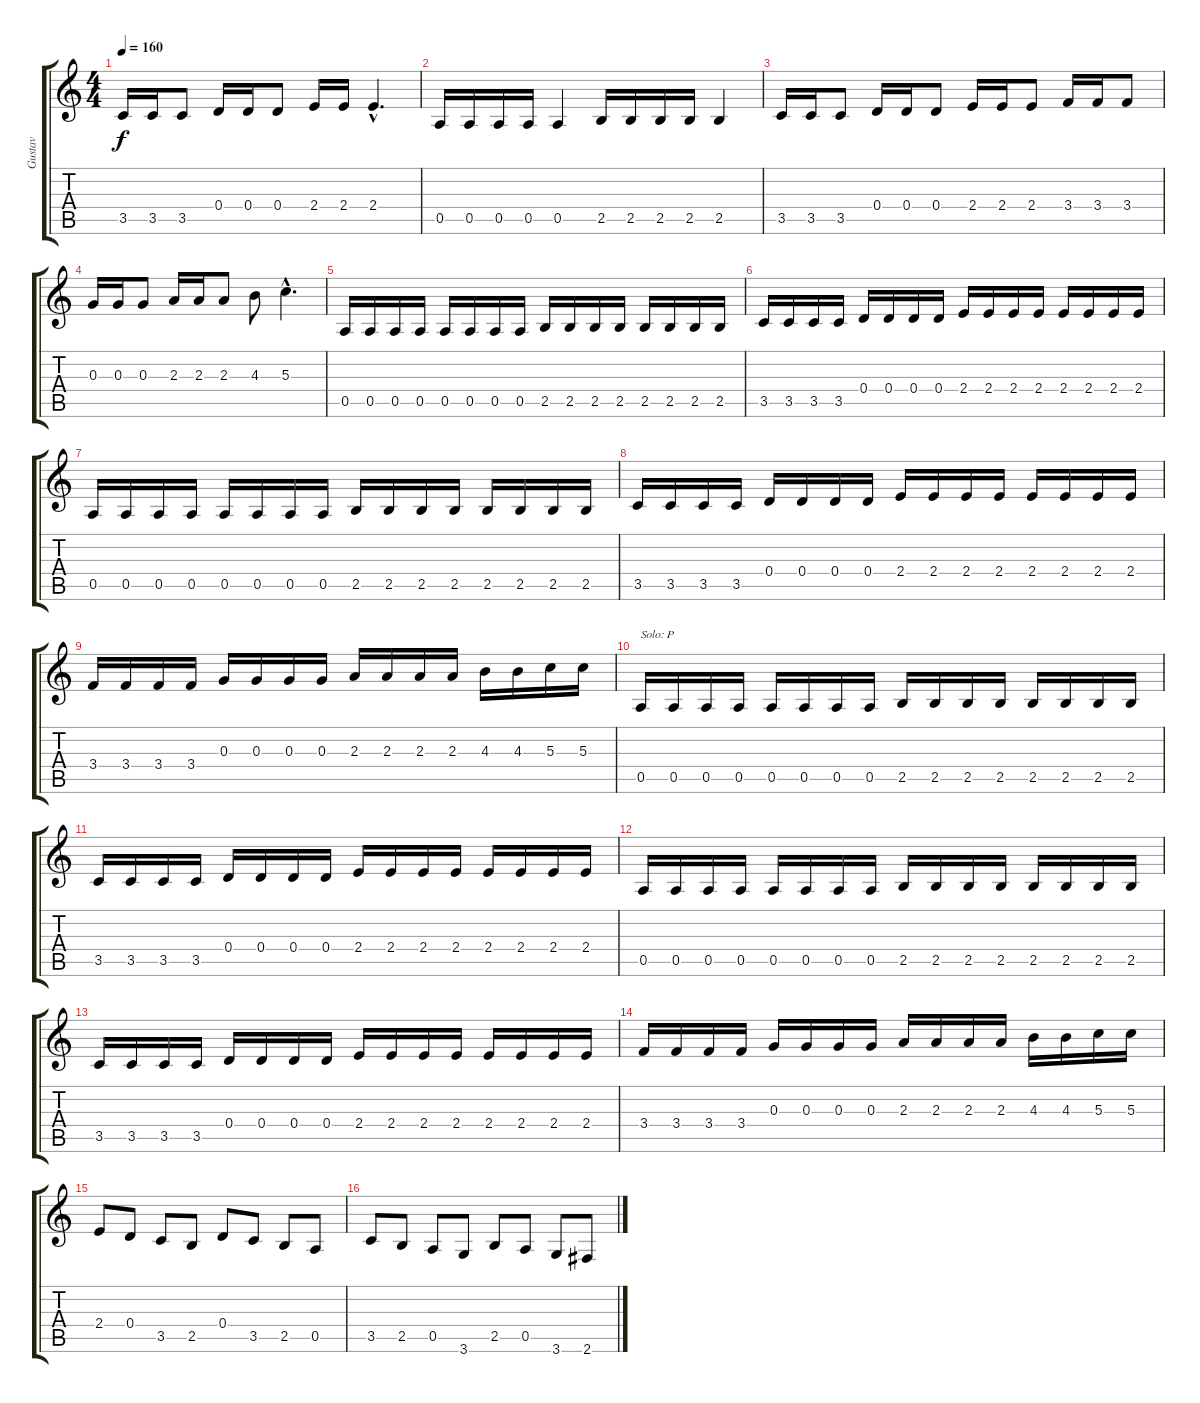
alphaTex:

\track ("Gustav" "Gustav") {instrument distortionguitar}
\staff {score tabs}
\tuning (E4 B3 G3 D3 A2 E2) {hide}
\ts (4 4)
\tempo 160
\clef g2
\ks c
3.5.16{dy f} 3.5.16 3.5.8 0.4.16 0.4.16 0.4.8 2.4.16 2.4.16 2.4{hac}.4{d} |
0.5.16 0.5.16 0.5.16 0.5.16 0.5.4 2.5.16 2.5.16 2.5.16 2.5.16 2.5.4 |
3.5.16 3.5.16 3.5.8 0.4.16 0.4.16 0.4.8 2.4.16 2.4.16 2.4.8 3.4.16 3.4.16 3.4.8 |
0.3.16 0.3.16 0.3.8 2.3.16 2.3.16 2.3.8 4.3.8 5.3{hac}.4{d} |
0.5.16 0.5.16 0.5.16 0.5.16 0.5.16 0.5.16 0.5.16 0.5.16 2.5.16 2.5.16 2.5.16 2.5.16 2.5.16 2.5.16 2.5.16 2.5.16 |
3.5.16 3.5.16 3.5.16 3.5.16 0.4.16 0.4.16 0.4.16 0.4.16 2.4.16 2.4.16 2.4.16 2.4.16 2.4.16 2.4.16 2.4.16 2.4.16 |
0.5.16 0.5.16 0.5.16 0.5.16 0.5.16 0.5.16 0.5.16 0.5.16 2.5.16 2.5.16 2.5.16 2.5.16 2.5.16 2.5.16 2.5.16 2.5.16 |
3.5.16 3.5.16 3.5.16 3.5.16 0.4.16 0.4.16 0.4.16 0.4.16 2.4.16 2.4.16 2.4.16 2.4.16 2.4.16 2.4.16 2.4.16 2.4.16 |
3.4.16 3.4.16 3.4.16 3.4.16 0.3.16 0.3.16 0.3.16 0.3.16 2.3.16 2.3.16 2.3.16 2.3.16 4.3.16 4.3.16 5.3.16 5.3.16 |
0.5.16{txt "Solo: P"} 0.5.16 0.5.16 0.5.16 0.5.16 0.5.16 0.5.16 0.5.16 2.5.16 2.5.16 2.5.16 2.5.16 2.5.16 2.5.16 2.5.16 2.5.16 |
3.5.16 3.5.16 3.5.16 3.5.16 0.4.16 0.4.16 0.4.16 0.4.16 2.4.16 2.4.16 2.4.16 2.4.16 2.4.16 2.4.16 2.4.16 2.4.16 |
0.5.16 0.5.16 0.5.16 0.5.16 0.5.16 0.5.16 0.5.16 0.5.16 2.5.16 2.5.16 2.5.16 2.5.16 2.5.16 2.5.16 2.5.16 2.5.16 |
3.5.16 3.5.16 3.5.16 3.5.16 0.4.16 0.4.16 0.4.16 0.4.16 2.4.16 2.4.16 2.4.16 2.4.16 2.4.16 2.4.16 2.4.16 2.4.16 |
3.4.16 3.4.16 3.4.16 3.4.16 0.3.16 0.3.16 0.3.16 0.3.16 2.3.16 2.3.16 2.3.16 2.3.16 4.3.16 4.3.16 5.3.16 5.3.16 |
2.4.8 0.4.8 3.5.8 2.5.8 0.4.8 3.5.8 2.5.8 0.5.8 |
3.5.8 2.5.8 0.5.8 3.6.8 2.5.8 0.5.8 3.6.8 2.6.8
